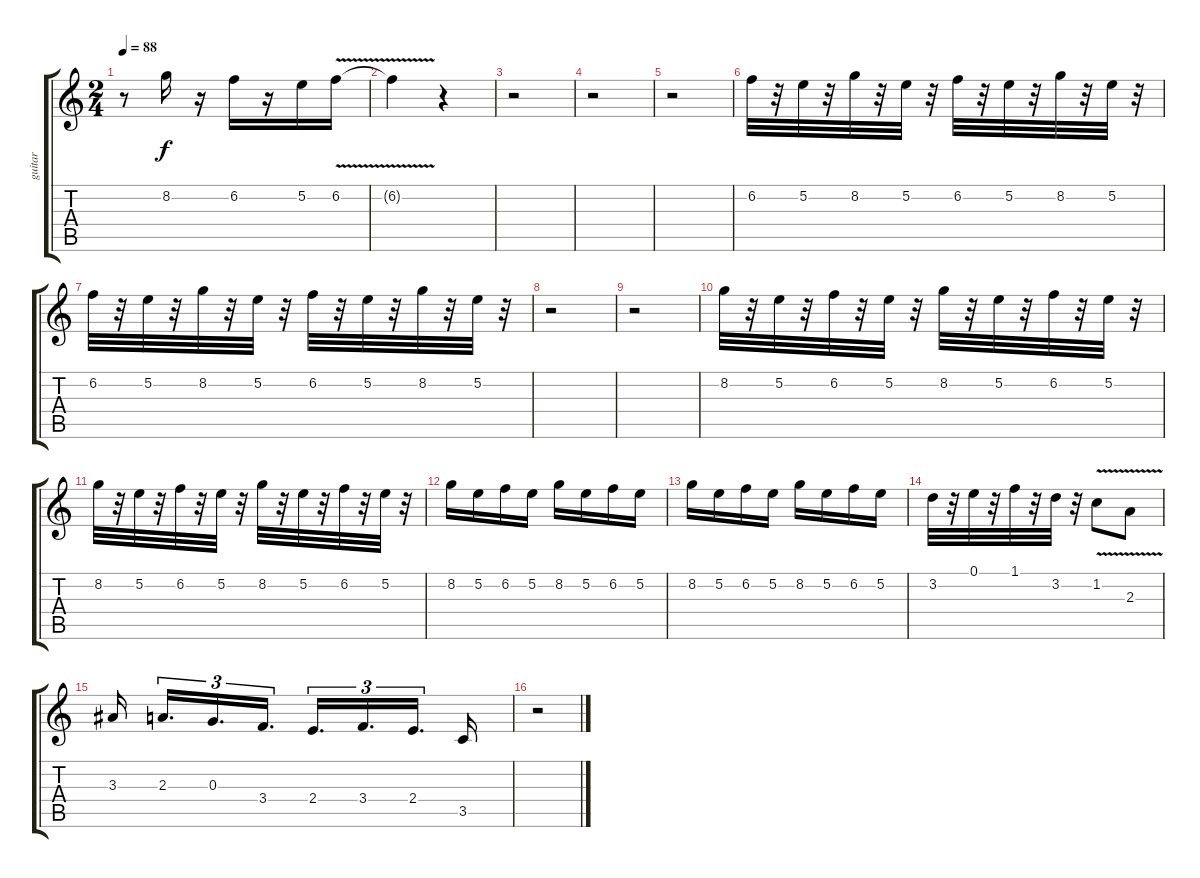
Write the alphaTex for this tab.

\track ("guitar    solo   one" "guitar    ") {instrument overdrivenguitar}
\staff {score tabs}
\tuning (E4 B3 G3 D3 A2 E2) {hide}
\ts (2 4)
\tempo 88
\clef g2
\ks c
r.8{dy f} 8.2.16 r.16 6.2.16 r.16 5.2.16 6.2{v}.16 |
6.2{t}.4 r.4 |
r.2 |
r.2 |
r.2 |
6.2.32 r.32 5.2.32 r.32 8.2.32 r.32 5.2.32 r.32 6.2.32 r.32 5.2.32 r.32 8.2.32 r.32 5.2.32 r.32 |
6.2.32 r.32 5.2.32 r.32 8.2.32 r.32 5.2.32 r.32 6.2.32 r.32 5.2.32 r.32 8.2.32 r.32 5.2.32 r.32 |
r.2 |
r.2 |
8.2.32 r.32 5.2.32 r.32 6.2.32 r.32 5.2.32 r.32 8.2.32 r.32 5.2.32 r.32 6.2.32 r.32 5.2.32 r.32 |
8.2.32 r.32 5.2.32 r.32 6.2.32 r.32 5.2.32 r.32 8.2.32 r.32 5.2.32 r.32 6.2.32 r.32 5.2.32 r.32 |
8.2.16 5.2.16 6.2.16 5.2.16 8.2.16 5.2.16 6.2.16 5.2.16 |
8.2.16 5.2.16 6.2.16 5.2.16 8.2.16 5.2.16 6.2.16 5.2.16 |
3.2.32 r.32 0.1.32 r.32 1.1.32 r.32 3.2.32 r.32 1.2{v}.8 2.3{v}.8 |
3.3.16{beam splitsecondary} 2.3.16{d tu (3 2)} 0.3.16{d tu (3 2)} 3.4.16{d tu (3 2)} 2.4.16{d tu (3 2)} 3.4.16{d tu (3 2)} 2.4.16{d tu (3 2) beam splitsecondary} 3.5.16 |
r.2
